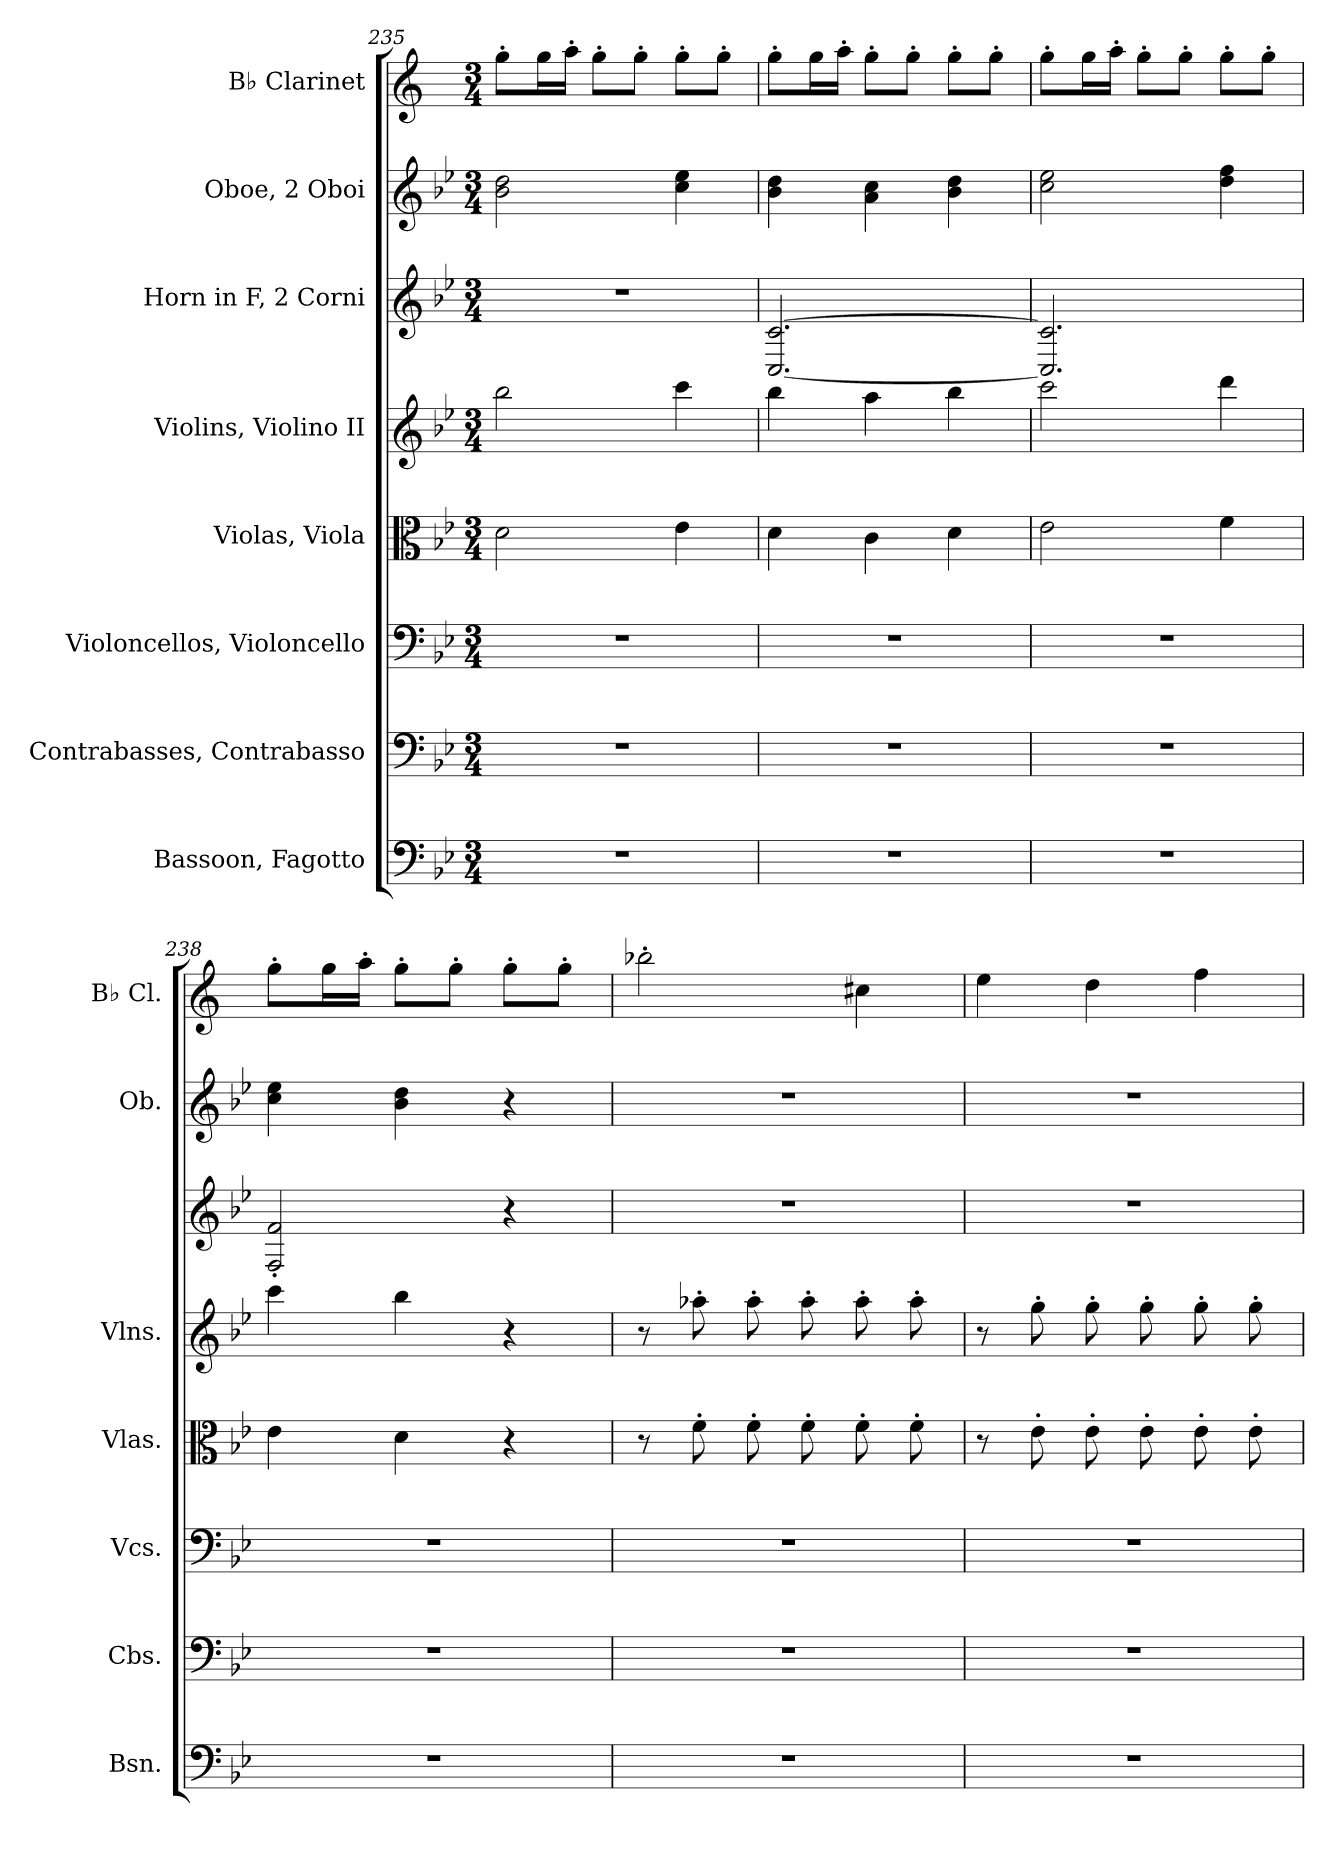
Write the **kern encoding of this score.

**kern	**kern	**kern	**kern	**kern	**kern	**kern	**kern
*part8	*part7	*part6	*part5	*part4	*part3	*part2	*part1
*staff8	*staff7	*staff6	*staff5	*staff4	*staff3	*staff2	*staff1
*I"Bassoon, Fagotto	*I"Contrabasses, Contrabasso	*I"Violoncellos, Violoncello	*I"Violas, Viola	*I"Violins, Violino II	*I"Horn in F, 2 Corni	*I"Oboe, 2 Oboi	*I"B♭ Clarinet
*I'Bsn.	*I'Cbs.	*I'Vcs.	*I'Vlas.	*I'Vlns.	*	*I'Ob.	*I'B♭ Cl.
*clefF4	*clefF4	*clefF4	*clefC3	*clefG2	*clefG2	*clefG2	*clefG2
*	*ITrd7c12	*	*	*	*ITrd4c7	*	*ITrd1c2
*k[b-e-]	*k[b-e-]	*k[b-e-]	*k[b-e-]	*k[b-e-]	*k[b-e-a-]	*k[b-e-]	*k[b-e-]
*M3/4	*M3/4	*M3/4	*M3/4	*M3/4	*M3/4	*M3/4	*M3/4
=235	=235	=235	=235	=235	=235	=235	=235
2.r	2.r	2.r	2d\	2bb-\	2.r	2b-\ 2dd\	8ff'\L
.	.	.	.	.	.	.	16ff\L
.	.	.	.	.	.	.	16gg'\JJ
.	.	.	.	.	.	.	8ff'\L
.	.	.	.	.	.	.	8ff'\J
.	.	.	4e-\	4ccc\	.	4cc\ 4ee-\	8ff'\L
.	.	.	.	.	.	.	8ff'\J
!!LO:LB:g=z
=236	=236	=236	=236	=236	=236	=236	=236
2.r	2.r	2.r	4d\	4bb-\	[2.FF/ [2.F/	4b-\ 4dd\	8ff'\L
.	.	.	.	.	.	.	16ff\L
.	.	.	.	.	.	.	16gg'\JJ
.	.	.	4c\	4aa\	.	4a\ 4cc\	8ff'\L
.	.	.	.	.	.	.	8ff'\J
.	.	.	4d\	4bb-\	.	4b-\ 4dd\	8ff'\L
.	.	.	.	.	.	.	8ff'\J
=237	=237	=237	=237	=237	=237	=237	=237
2.r	2.r	2.r	2e-\	2ccc\	2.FF/] 2.F/]	2cc\ 2ee-\	8ff'\L
.	.	.	.	.	.	.	16ff\L
.	.	.	.	.	.	.	16gg'\JJ
.	.	.	.	.	.	.	8ff'\L
.	.	.	.	.	.	.	8ff'\J
.	.	.	4f\	4ddd\	.	4dd\ 4ff\	8ff'\L
.	.	.	.	.	.	.	8ff'\J
=238	=238	=238	=238	=238	=238	=238	=238
2.r	2.r	2.r	4e-\	4ccc\	2BB-/' 2B-/'	4cc\ 4ee-\	8ff'\L
.	.	.	.	.	.	.	16ff\L
.	.	.	.	.	.	.	16gg'\JJ
.	.	.	4d\	4bb-\	.	4b-\ 4dd\	8ff'\L
.	.	.	.	.	.	.	8ff'\J
.	.	.	4r	4r	4r	4r	8ff'\L
.	.	.	.	.	.	.	8ff'\J
=239	=239	=239	=239	=239	=239	=239	=239
2.r	2.r	2.r	8r	8r	2.r	2.r	2aa-X'\
.	.	.	8f'\	8aa-X'\	.	.	.
.	.	.	8f'\	8aa-'\	.	.	.
.	.	.	8f'\	8aa-'\	.	.	.
.	.	.	8f'\	8aa-'\	.	.	4bn\
.	.	.	8f'\	8aa-'\	.	.	.
=240	=240	=240	=240	=240	=240	=240	=240
2.r	2.r	2.r	8r	8r	2.r	2.r	4dd\
.	.	.	8e-'\	8gg'\	.	.	.
.	.	.	8e-'\	8gg'\	.	.	4cc\
.	.	.	8e-'\	8gg'\	.	.	.
.	.	.	8e-'\	8gg'\	.	.	4ee-\
.	.	.	8e-'\	8gg'\	.	.	.
=	=	=	=	=	=	=	=
*-	*-	*-	*-	*-	*-	*-	*-
